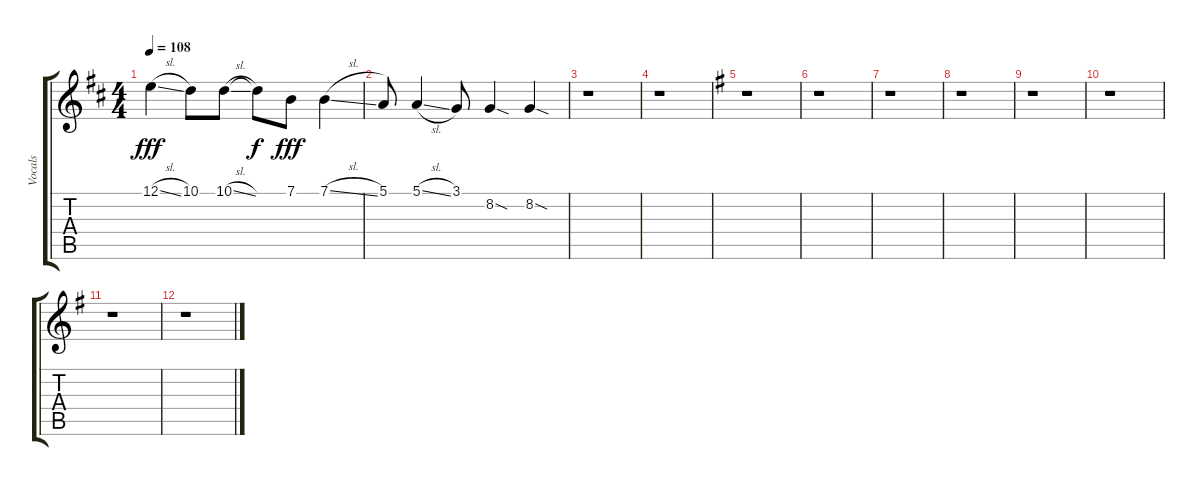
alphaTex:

\track ("Vocals" "Vocals") {instrument lead6voice}
\staff {score tabs}
\tuning (E4 B3 G3 D3 A2 E2) {hide}
\ts (4 4)
\tempo 108
\clef g2
\ks d
12.1{sl}.4{dy fff} 10.1.8 10.1{sl}.8 10.1{t}.8{dy f} 7.1.8{dy fff} 7.1{sl}.4 |
5.1.8 5.1{sl}.4 3.1.8 8.2{sod}.4 8.2{sod}.4 |
r.1 |
r.1 |
\ks g
r.1 |
r.1 |
r.1 |
r.1 |
r.1 |
r.1 |
r.1 |
r.1
